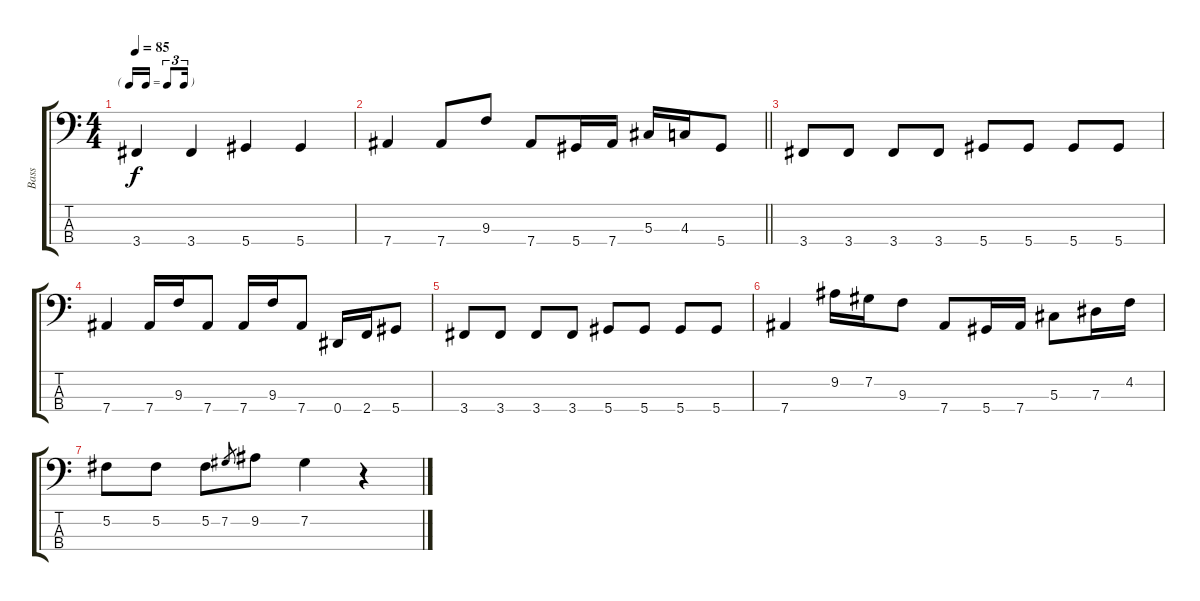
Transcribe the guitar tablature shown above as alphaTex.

\track ("Bass" "Bass") {instrument electricbassfinger}
\staff {score tabs}
\tuning (Gb2 Db2 Ab1 Eb1) {hide}
\ts (4 4)
\tf triplet16th
\tempo 85
\clef f4
\ks c
3.4.4{dy f} 3.4.4 5.4.4 5.4.4 |
\barLineRight lightlight
7.4.4 7.4.8 9.3.8 7.4.8 5.4.16 7.4.16 5.3.16 4.3.16 5.4.8 |
\section ("" "")
3.4.8 3.4.8 3.4.8 3.4.8 5.4.8 5.4.8 5.4.8 5.4.8 |
7.4.4 7.4.16 9.3.16 7.4.8 7.4.16 9.3.16 7.4.8 0.4.16 2.4.16 5.4.8 |
3.4.8 3.4.8 3.4.8 3.4.8 5.4.8 5.4.8 5.4.8 5.4.8 |
7.4.4 9.2.16 7.2.16 9.3.8 7.4.8 5.4.16 7.4.16 5.3.8 7.3.16 4.2.16 |
5.2.8 5.2.8 5.2.8 7.2.8{gr} 9.2.8 7.2.4 r.4
